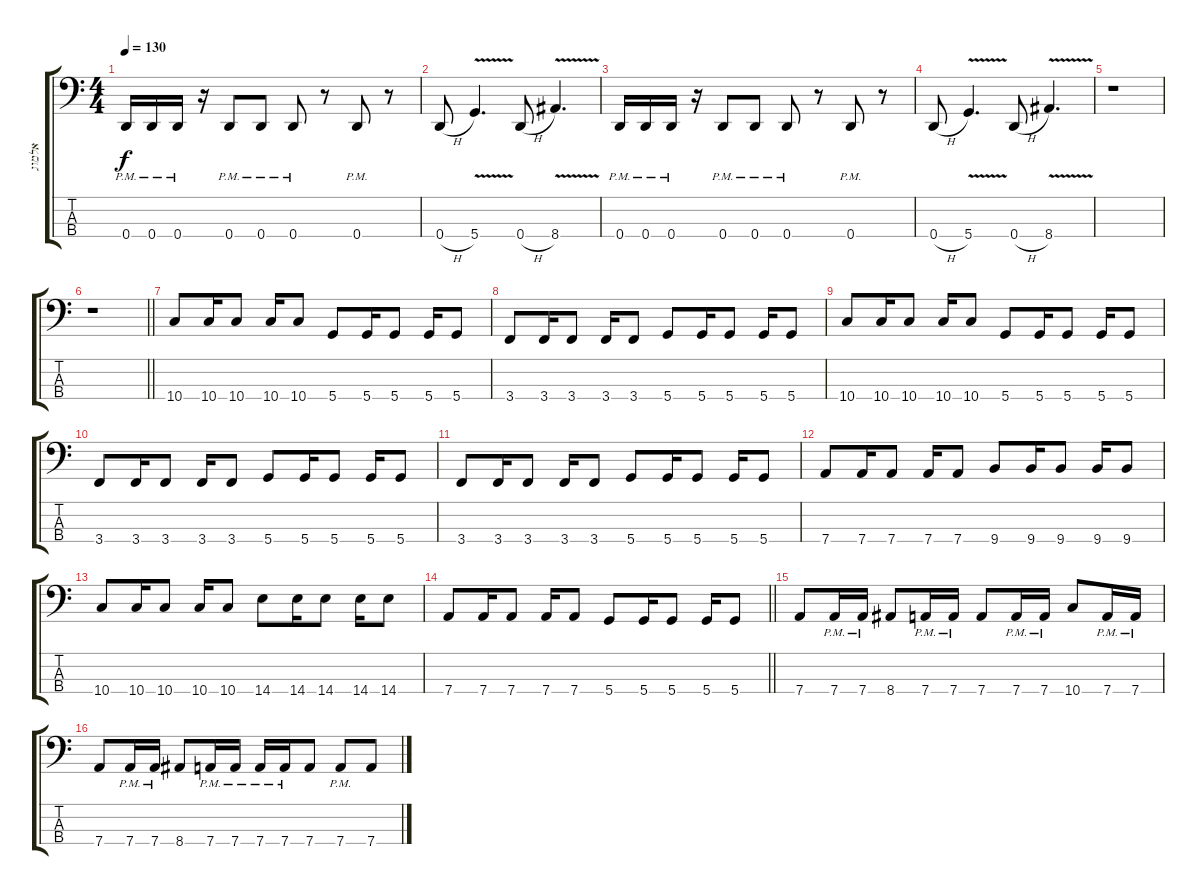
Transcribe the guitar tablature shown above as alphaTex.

\track ("אלמוג" "אלמוג") {instrument electricbasspick}
\staff {score tabs}
\tuning (G2 D2 A1 D1) {hide}
\ts (4 4)
\tempo 130
\clef f4
\ks c
0.4{pm}.16{dy f} 0.4{pm}.16 0.4{pm}.16 r.16 0.4{pm}.8 0.4{pm}.8 0.4{pm}.8 r.8 0.4{pm}.8 r.8 |
0.4{h}.8 5.4{v}.4{d} 0.4{h}.8 8.4{v}.4{d} |
0.4{pm}.16 0.4{pm}.16 0.4{pm}.16 r.16 0.4{pm}.8 0.4{pm}.8 0.4{pm}.8 r.8 0.4{pm}.8 r.8 |
0.4{h}.8 5.4{v}.4{d} 0.4{h}.8 8.4{v}.4{d} |
r.1 |
\barLineRight lightlight
r.1 |
10.4.8 10.4.16 10.4.8 10.4.16 10.4.8 5.4.8 5.4.16 5.4.8 5.4.16 5.4.8 |
3.4.8 3.4.16 3.4.8 3.4.16 3.4.8 5.4.8 5.4.16 5.4.8 5.4.16 5.4.8 |
10.4.8 10.4.16 10.4.8 10.4.16 10.4.8 5.4.8 5.4.16 5.4.8 5.4.16 5.4.8 |
3.4.8 3.4.16 3.4.8 3.4.16 3.4.8 5.4.8 5.4.16 5.4.8 5.4.16 5.4.8 |
3.4.8 3.4.16 3.4.8 3.4.16 3.4.8 5.4.8 5.4.16 5.4.8 5.4.16 5.4.8 |
7.4.8 7.4.16 7.4.8 7.4.16 7.4.8 9.4.8 9.4.16 9.4.8 9.4.16 9.4.8 |
10.4.8 10.4.16 10.4.8 10.4.16 10.4.8 14.4.8 14.4.16 14.4.8 14.4.16 14.4.8 |
\barLineRight lightlight
7.4.8 7.4.16 7.4.8 7.4.16 7.4.8 5.4.8 5.4.16 5.4.8 5.4.16 5.4.8 |
7.4.8 7.4{pm}.16 7.4{pm}.16 8.4.8 7.4{pm}.16 7.4{pm}.16 7.4.8 7.4{pm}.16 7.4{pm}.16 10.4.8 7.4{pm}.16 7.4{pm}.16 |
7.4.8 7.4{pm}.16 7.4{pm}.16 8.4.8 7.4{pm}.16 7.4{pm}.16 7.4{pm}.16 7.4{pm}.16 7.4.8 7.4{pm}.8 7.4.8
